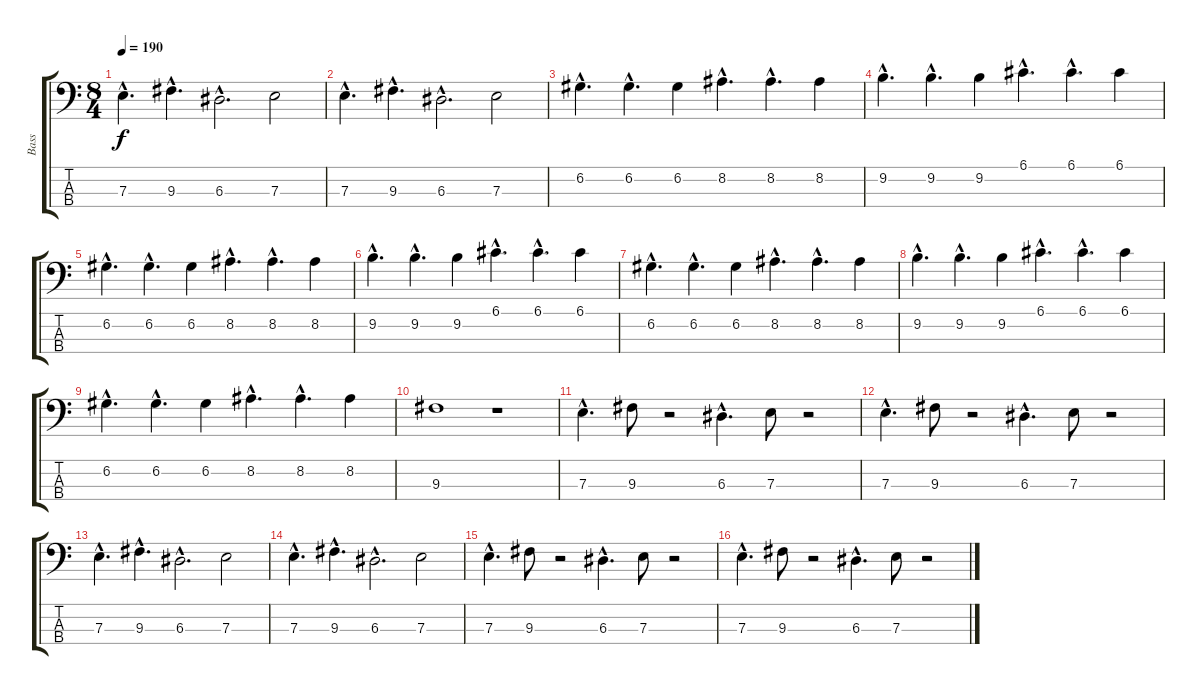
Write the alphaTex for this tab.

\track ("Bass" "Bass") {instrument electricbassfinger}
\staff {score tabs}
\tuning (G2 D2 A1 E1) {hide}
\ts (8 4)
\tempo 190
\clef f4
\ks c
7.3{hac}.4{d dy f} 9.3{hac}.4{d} 6.3{hac}.2{d} 7.3.2 |
7.3{hac}.4{d} 9.3{hac}.4{d} 6.3{hac}.2{d} 7.3.2 |
6.2{hac}.4{d} 6.2{hac}.4{d} 6.2.4 8.2{hac}.4{d} 8.2{hac}.4{d} 8.2.4 |
9.2{hac}.4{d} 9.2{hac}.4{d} 9.2.4 6.1{hac}.4{d} 6.1{hac}.4{d} 6.1.4 |
6.2{hac}.4{d} 6.2{hac}.4{d} 6.2.4 8.2{hac}.4{d} 8.2{hac}.4{d} 8.2.4 |
9.2{hac}.4{d} 9.2{hac}.4{d} 9.2.4 6.1{hac}.4{d} 6.1{hac}.4{d} 6.1.4 |
6.2{hac}.4{d} 6.2{hac}.4{d} 6.2.4 8.2{hac}.4{d} 8.2{hac}.4{d} 8.2.4 |
9.2{hac}.4{d} 9.2{hac}.4{d} 9.2.4 6.1{hac}.4{d} 6.1{hac}.4{d} 6.1.4 |
6.2{hac}.4{d} 6.2{hac}.4{d} 6.2.4 8.2{hac}.4{d} 8.2{hac}.4{d} 8.2.4 |
9.3.1 r.1 |
7.3{hac}.4{d} 9.3.8 r.2 6.3{hac}.4{d} 7.3.8 r.2 |
7.3{hac}.4{d} 9.3.8 r.2 6.3{hac}.4{d} 7.3.8 r.2 |
7.3{hac}.4{d} 9.3{hac}.4{d} 6.3{hac}.2{d} 7.3.2 |
7.3{hac}.4{d} 9.3{hac}.4{d} 6.3{hac}.2{d} 7.3.2 |
7.3{hac}.4{d} 9.3.8 r.2 6.3{hac}.4{d} 7.3.8 r.2 |
7.3{hac}.4{d} 9.3.8 r.2 6.3{hac}.4{d} 7.3.8 r.2
